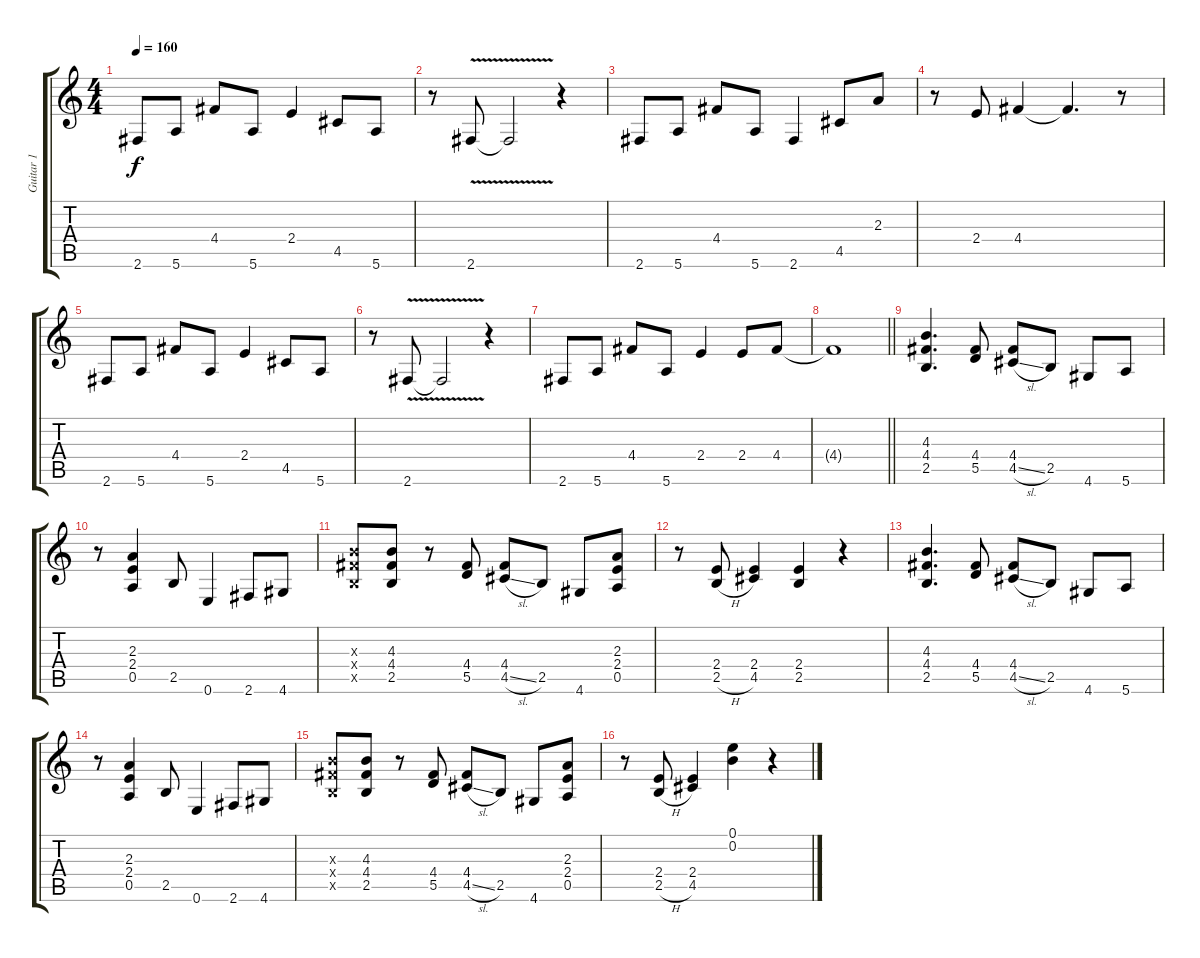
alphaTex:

\track ("Guitar 1" "Guitar 1") {instrument overdrivenguitar}
\staff {score tabs}
\tuning (E4 B3 G3 D3 A2 E2) {hide}
\ts (4 4)
\tempo 160
\clef g2
\ks c
2.6.8{dy f} 5.6.8 4.4.8 5.6.8 2.4.4 4.5.8 5.6.8 |
r.8 2.6{v}.8 2.6{v t}.2 r.4 |
2.6.8 5.6.8 4.4.8 5.6.8 2.6.4 4.5.8 2.3.8 |
r.8 2.4.8 4.4.4 4.4{t}.4{d} r.8 |
2.6.8 5.6.8 4.4.8 5.6.8 2.4.4 4.5.8 5.6.8 |
r.8 2.6{v}.8 2.6{v t}.2 r.4 |
2.6.8 5.6.8 4.4.8 5.6.8 2.4.4 2.4.8 4.4.8 |
\barLineRight lightlight
4.4{t}.1 |
(4.3 4.4 2.5).4{d} (4.4 5.5).8 (4.4 4.5{sl}).8 2.5.8 4.6.8 5.6.8 |
r.8 (2.3 2.4 0.5).4 2.5.8 0.6.4 2.6.8 4.6.8 |
(4.3{x} 4.4{x} 2.5{x}).8 (4.3 4.4 2.5).8 r.8 (4.4 5.5).8 (4.4 4.5{sl}).8 2.5.8 4.6.8 (2.3 2.4 0.5).8 |
r.8 (2.4 2.5{h}).8 (2.4 4.5).4 (2.4 2.5).4 r.4 |
(4.3 4.4 2.5).4{d} (4.4 5.5).8 (4.4 4.5{sl}).8 2.5.8 4.6.8 5.6.8 |
r.8 (2.3 2.4 0.5).4 2.5.8 0.6.4 2.6.8 4.6.8 |
(4.3{x} 4.4{x} 2.5{x}).8 (4.3 4.4 2.5).8 r.8 (4.4 5.5).8 (4.4 4.5{sl}).8 2.5.8 4.6.8 (2.3 2.4 0.5).8 |
r.8 (2.4 2.5{h}).8 (2.4 4.5).4 (0.1 0.2).4 r.4
